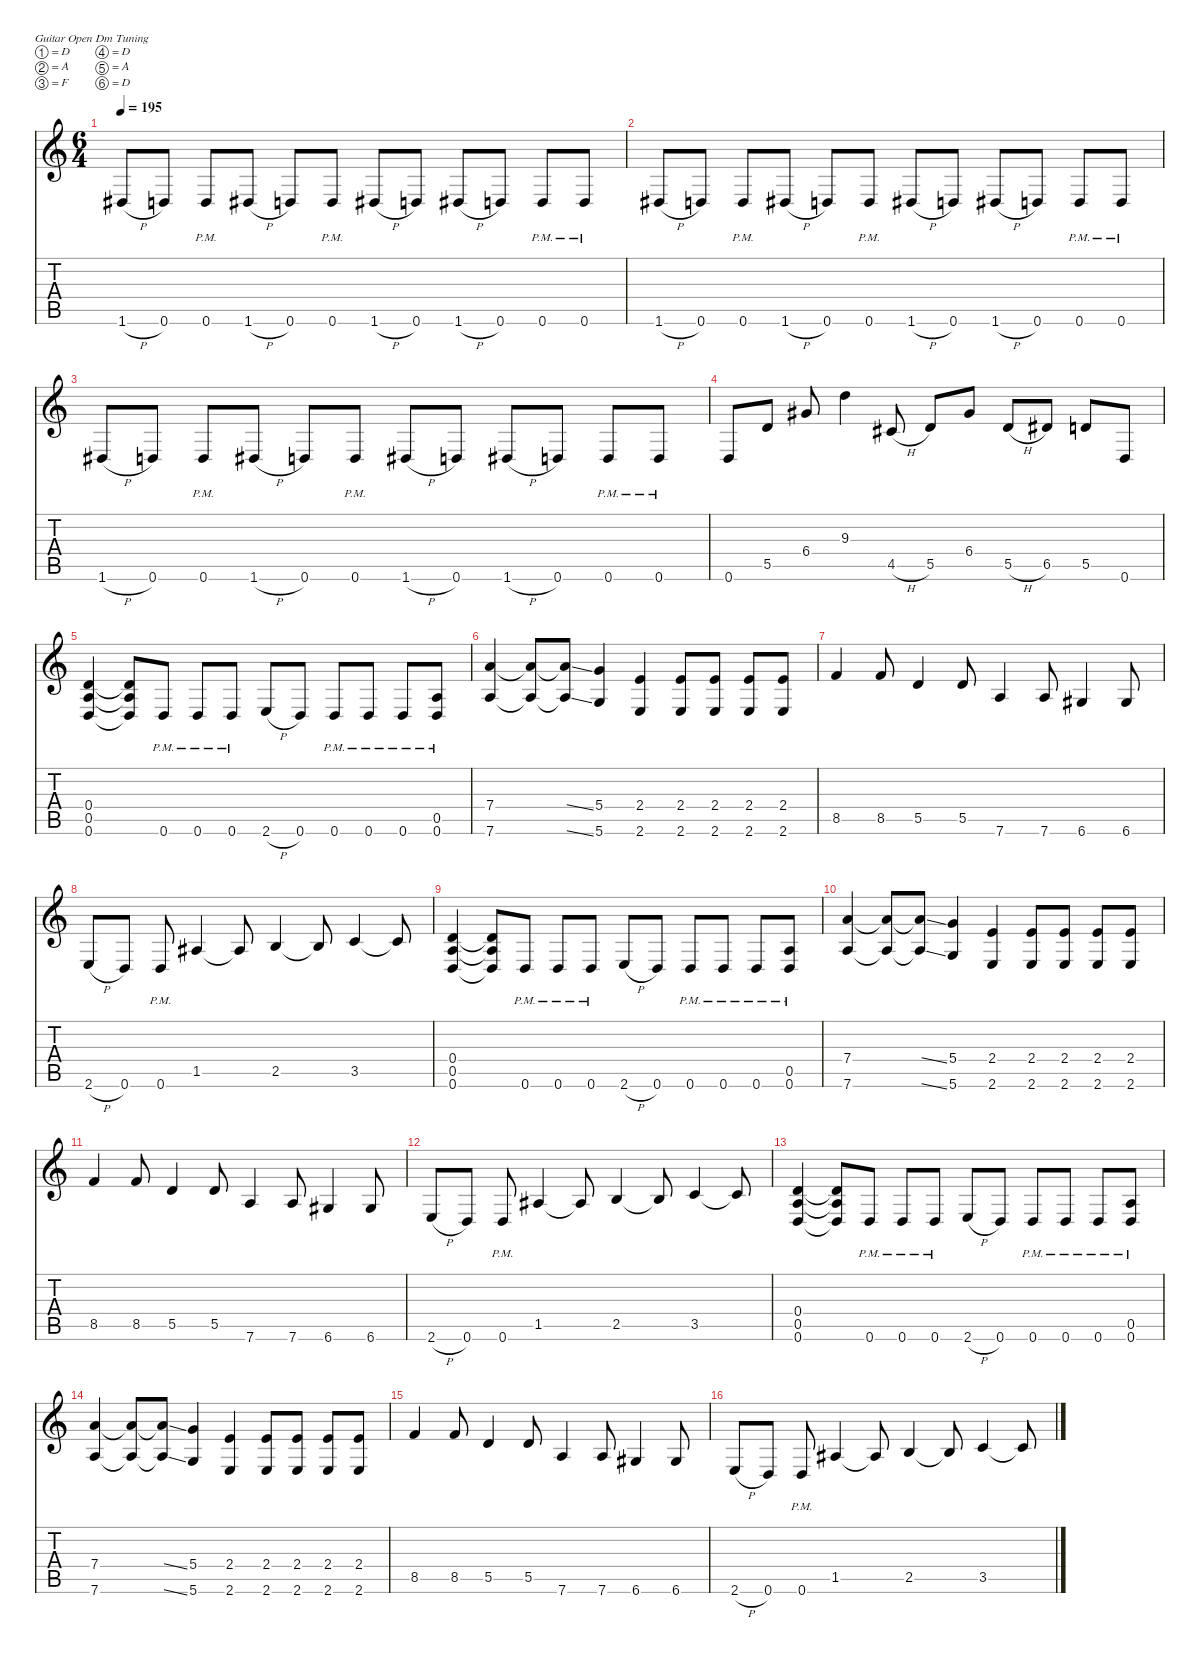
\defaultSystemsLayout 4
\hideDynamics
\bracketExtendMode nobrackets
\singleTrackTrackNamePolicy hidden
\multiTrackTrackNamePolicy hidden
\firstSystemTrackNameMode fullname
\firstSystemTrackNameOrientation horizontal
\otherSystemsTrackNameOrientation horizontal
\track ("Guitar 2" "dist.guit.") {instrument distortionguitar}
\staff {score tabs}
\tuning (D4 A3 F3 D3 A2 D2)
\ts (6 4)
\tempo 195
\clef g2
\ks c
1.6{h acc #}.8{dy f beam Up} 0.6.8{beam Up} 0.6{pm}.8{beam Up} 1.6{h acc #}.8{beam Up} 0.6.8{beam Up} 0.6{pm}.8{beam Up} 1.6{h acc #}.8{beam Up} 0.6.8{beam Up} 1.6{h acc #}.8{beam Up} 0.6.8{beam Up} 0.6{pm}.8{beam Up} 0.6{pm}.8{beam Up} |
1.6{h acc #}.8{beam Up} 0.6.8{beam Up} 0.6{pm}.8{beam Up} 1.6{h acc #}.8{beam Up} 0.6.8{beam Up} 0.6{pm}.8{beam Up} 1.6{h acc #}.8{beam Up} 0.6.8{beam Up} 1.6{h acc #}.8{beam Up} 0.6.8{beam Up} 0.6{pm}.8{beam Up} 0.6{pm}.8{beam Up} |
1.6{h acc #}.8{beam Up} 0.6.8{beam Up} 0.6{pm}.8{beam Up} 1.6{h acc #}.8{beam Up} 0.6.8{beam Up} 0.6{pm}.8{beam Up} 1.6{h acc #}.8{beam Up} 0.6.8{beam Up} 1.6{h acc #}.8{beam Up} 0.6.8{beam Up} 0.6{pm}.8{beam Up} 0.6{pm}.8{beam Up} |
0.6.8{beam Up} 5.5.8{beam Up} 6.4{acc #}.8{beam Up} 9.3.4{beam Down} 4.5{h acc #}.8{beam Up} 5.5.8{beam Up} 6.4{acc #}.8{beam Up} 5.5{h}.8{beam Up} 6.5{acc #}.8{beam Up} 5.5.8{beam Up} 0.6.8{beam Up} |
(0.4 0.5 0.6).4{beam Up} (0.4{t} 0.5{t} 0.6{t}).8{beam Up} 0.6{pm}.8{beam Up} 0.6{pm}.8{beam Up} 0.6{pm}.8{beam Up} 2.6{h}.8{beam Up} 0.6.8{beam Up} 0.6{pm}.8{beam Up} 0.6{pm}.8{beam Up} 0.6{pm}.8{beam Up} (0.5{pm} 0.6{pm}).8{beam Up} |
(7.4 7.6).4{beam Up} (7.4{t} 7.6{t}).8{beam Up} (7.4{ss t} 7.6{ss t}).8{beam Up} (5.4 5.6).4{beam Up} (2.4 2.6).4{beam Up} (2.4 2.6).8{beam Up} (2.4 2.6).8{beam Up} (2.4 2.6).8{beam Up} (2.4 2.6).8{beam Up} |
8.5.4{beam Up} 8.5.8{beam Up} 5.5.4{beam Up} 5.5.8{beam Up} 7.6.4{beam Up} 7.6.8{beam Up} 6.6{acc #}.4{beam Up} 6.6{acc #}.8{beam Up} |
2.6{h}.8{beam Up} 0.6.8{beam Up} 0.6{pm}.8{beam Up} 1.5{acc #}.4{beam Up} 1.5{t acc #}.8{beam Up} 2.5.4{beam Up} 2.5{t}.8{beam Up} 3.5.4{beam Up} 3.5{t}.8{beam Up} |
(0.4 0.5 0.6).4{beam Up} (0.4{t} 0.5{t} 0.6{t}).8{beam Up} 0.6{pm}.8{beam Up} 0.6{pm}.8{beam Up} 0.6{pm}.8{beam Up} 2.6{h}.8{beam Up} 0.6.8{beam Up} 0.6{pm}.8{beam Up} 0.6{pm}.8{beam Up} 0.6{pm}.8{beam Up} (0.5{pm} 0.6{pm}).8{beam Up} |
(7.4 7.6).4{beam Up} (7.4{t} 7.6{t}).8{beam Up} (7.4{ss t} 7.6{ss t}).8{beam Up} (5.4 5.6).4{beam Up} (2.4 2.6).4{beam Up} (2.4 2.6).8{beam Up} (2.4 2.6).8{beam Up} (2.4 2.6).8{beam Up} (2.4 2.6).8{beam Up} |
8.5.4{beam Up} 8.5.8{beam Up} 5.5.4{beam Up} 5.5.8{beam Up} 7.6.4{beam Up} 7.6.8{beam Up} 6.6{acc #}.4{beam Up} 6.6{acc #}.8{beam Up} |
2.6{h}.8{beam Up} 0.6.8{beam Up} 0.6{pm}.8{beam Up} 1.5{acc #}.4{beam Up} 1.5{t acc #}.8{beam Up} 2.5.4{beam Up} 2.5{t}.8{beam Up} 3.5.4{beam Up} 3.5{t}.8{beam Up} |
(0.4 0.5 0.6).4{beam Up} (0.4{t} 0.5{t} 0.6{t}).8{beam Up} 0.6{pm}.8{beam Up} 0.6{pm}.8{beam Up} 0.6{pm}.8{beam Up} 2.6{h}.8{beam Up} 0.6.8{beam Up} 0.6{pm}.8{beam Up} 0.6{pm}.8{beam Up} 0.6{pm}.8{beam Up} (0.5{pm} 0.6{pm}).8{beam Up} |
(7.4 7.6).4{beam Up} (7.4{t} 7.6{t}).8{beam Up} (7.4{ss t} 7.6{ss t}).8{beam Up} (5.4 5.6).4{beam Up} (2.4 2.6).4{beam Up} (2.4 2.6).8{beam Up} (2.4 2.6).8{beam Up} (2.4 2.6).8{beam Up} (2.4 2.6).8{beam Up} |
8.5.4{beam Up} 8.5.8{beam Up} 5.5.4{beam Up} 5.5.8{beam Up} 7.6.4{beam Up} 7.6.8{beam Up} 6.6{acc #}.4{beam Up} 6.6{acc #}.8{beam Up} |
2.6{h}.8{beam Up} 0.6.8{beam Up} 0.6{pm}.8{beam Up} 1.5{acc #}.4{beam Up} 1.5{t acc #}.8{beam Up} 2.5.4{beam Up} 2.5{t}.8{beam Up} 3.5.4{beam Up} 3.5{t}.8{beam Up}
